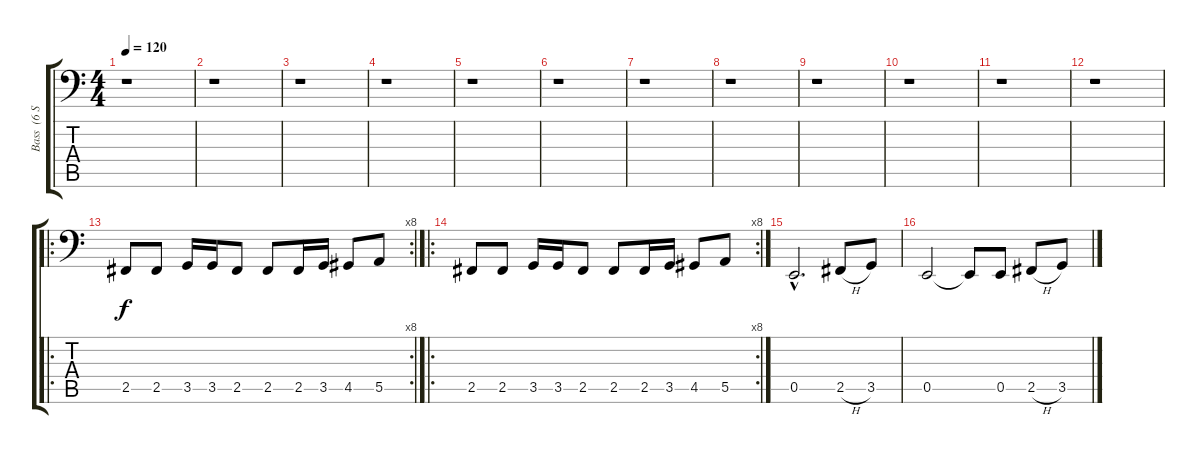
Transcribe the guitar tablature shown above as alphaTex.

\track ("Bass  (6 Saiten)" "Bass  (6 S") {instrument electricbassfinger}
\staff {score tabs}
\tuning (C3 G2 D2 A1 E1 B0) {hide}
\ts (4 4)
\tempo 120
\clef f4
\ks c
r.1{dy f instrument electricbassfinger} |
r.1 |
r.1 |
r.1 |
r.1 |
r.1 |
r.1 |
r.1 |
r.1 |
r.1 |
r.1 |
r.1 |
\ro
\rc 8
2.5.8 2.5.8 3.5.16 3.5.16 2.5.8 2.5.8 2.5.16 3.5.16 4.5.8 5.5.8 |
\ro
\rc 8
2.5.8 2.5.8 3.5.16 3.5.16 2.5.8 2.5.8 2.5.16 3.5.16 4.5.8 5.5.8 |
0.5{hac}.2{d} 2.5{h}.8 3.5.8 |
0.5.2 0.5{t}.8 0.5.8 2.5{h}.8 3.5.8
